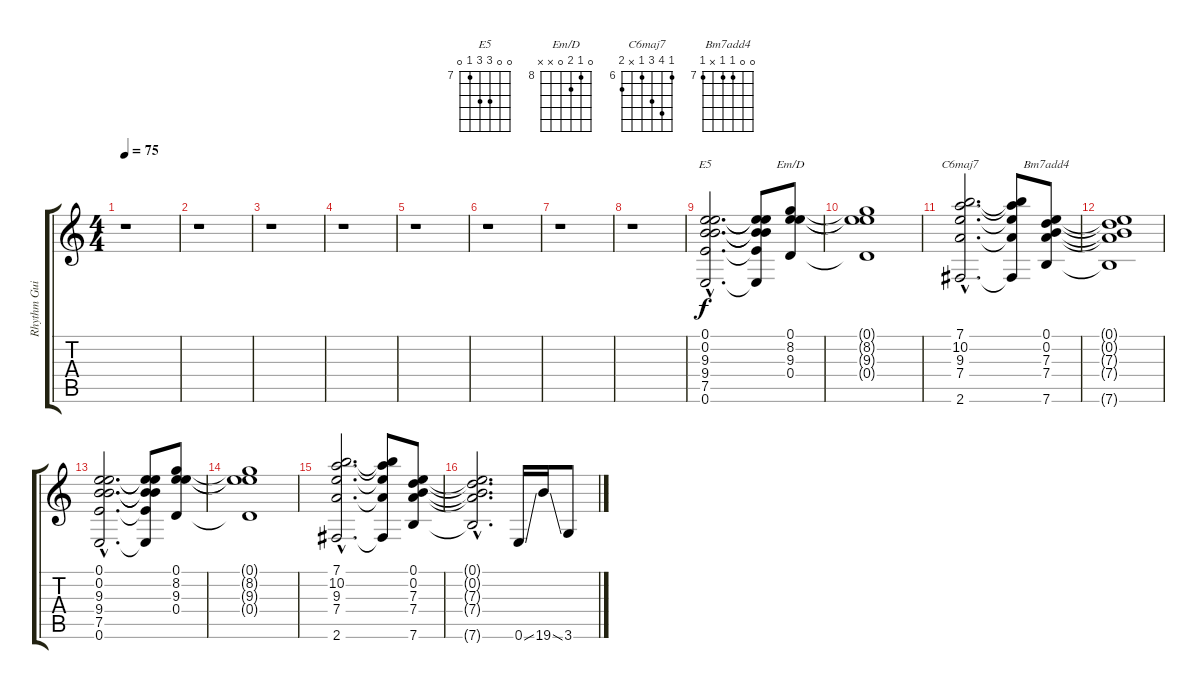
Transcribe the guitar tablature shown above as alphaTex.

\track ("Rhythm Guitar" "Rhythm Gui") {instrument distortionguitar}
\staff {score tabs}
\tuning (E4 B3 G3 D3 A2 E2) {hide}
\chord ("E5" 0 0 9 9 7 0) {firstfret 7}
\chord ("Em/D" 0 8 9 0 x x) {firstfret 8}
\chord ("C6maj7" 6 9 8 6 x 7) {firstfret 6}
\chord ("Bm7add4" 0 0 7 7 x 7) {firstfret 7}
\ts (4 4)
\tempo 75
\clef g2
\ks c
r.1{dy f} |
r.1 |
r.1 |
r.1 |
r.1 |
r.1 |
r.1 |
r.1 |
(0.1{hac} 0.2{hac} 9.3{hac} 9.4{hac} 7.5{hac} 0.6{hac}).2{d ch "E5"} (0.1{t} 0.2{t} 9.3{t} 9.4{t} 7.5{t} 0.6{t}).8 (0.1 8.2 9.3 0.4).8{ch "Em/D"} |
(0.1{t} 8.2{t} 9.3{t} 0.4{t}).1 |
(7.1{hac} 10.2{hac} 9.3{hac} 7.4{hac} 2.6{hac}).2{d ch "C6maj7"} (7.1{t} 10.2{t} 9.3{t} 7.4{t} 2.6{t}).8 (0.1 0.2 7.3 7.4 7.6).8{ch "Bm7add4"} |
(0.1{t} 0.2{t} 7.3{t} 7.4{t} 7.6{t}).1 |
(0.1{hac} 0.2{hac} 9.3{hac} 9.4{hac} 7.5{hac} 0.6{hac}).2{d} (0.1{t} 0.2{t} 9.3{t} 9.4{t} 7.5{t} 0.6{t}).8 (0.1 8.2 9.3 0.4).8 |
(0.1{t} 8.2{t} 9.3{t} 0.4{t}).1 |
(7.1{hac} 10.2{hac} 9.3{hac} 7.4{hac} 2.6{hac}).2{d} (7.1{t} 10.2{t} 9.3{t} 7.4{t} 2.6{t}).8 (0.1 0.2 7.3 7.4 7.6).8 |
(0.1{hac t} 0.2{hac t} 7.3{hac t} 7.4{hac t} 7.6{hac t}).2{d} 0.6{ss}.16 19.6{ss}.16 3.6.8
